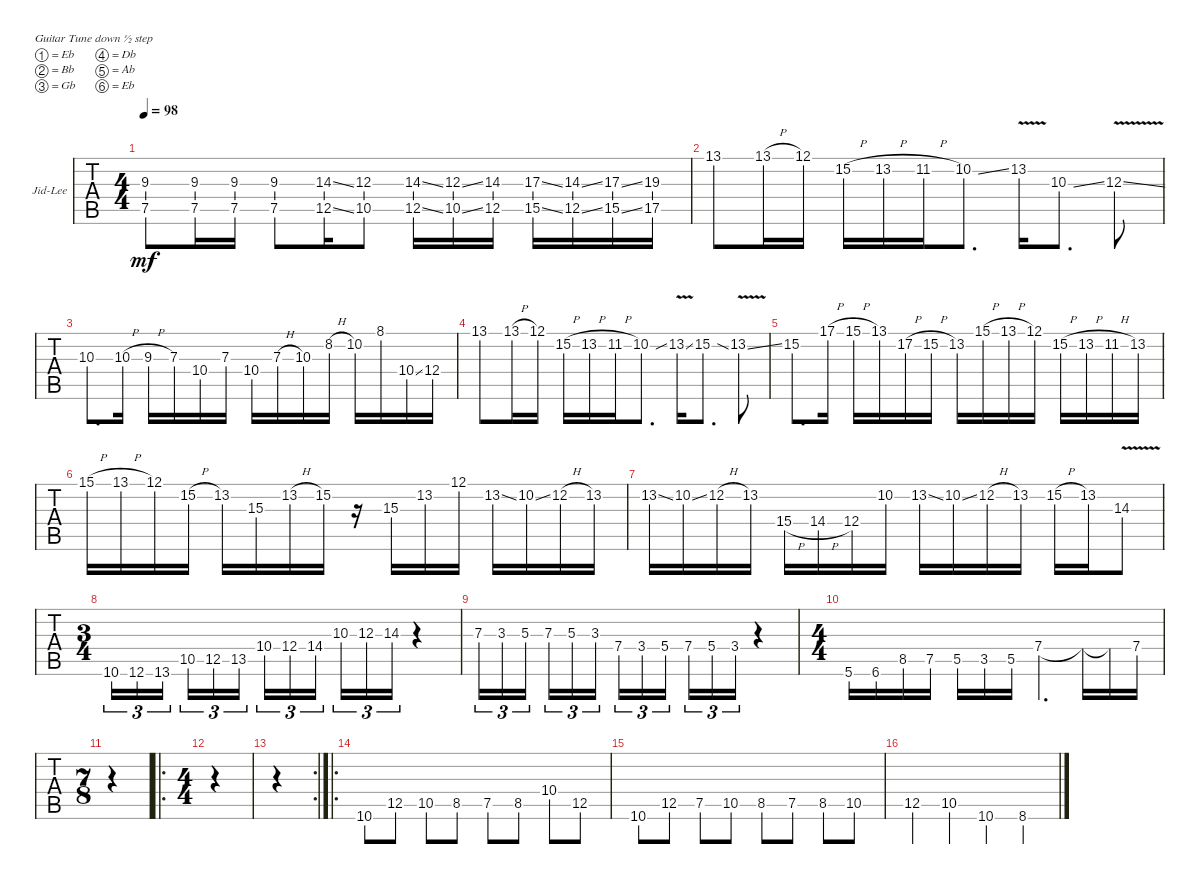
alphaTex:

\defaultSystemsLayout 4
\bracketExtendMode groupsimilarinstruments
\firstSystemTrackNameOrientation horizontal
\otherSystemsTrackNameOrientation horizontal
\track ("Jid-Lee" "Jid-Lee") {instrument distortionguitar}
\staff {tabs}
\tuning (Eb4 Bb3 Gb3 Db3 Ab2 Eb2)
\ts (4 4)
\tempo 98
\clef g2
\scale
0.333333
\ks c
(7.5 9.3).8{dy mf} (7.5 9.3).16 (7.5 9.3).16 (7.5 9.3).8 (12.5{ss} 14.3{ss}).16 (10.5 12.3).8 (12.5{ss} 14.3{ss}).16 (10.5{ss} 12.3{ss}).16 (12.5 14.3).16 (15.5{ss} 17.3{ss}).16 (12.5{ss} 14.3{ss}).16 (15.5{ss} 17.3{ss}).16 (17.5 19.3).16 |
\scale
0.333333 13.1.8 13.1{h}.16 12.1.16 15.2{h}.16 13.2{h}.16 11.2{h}.16 10.2{ss}.8{d} 13.2{v}.16 10.3{ss}.8{d} 12.3{v ss}.8 |
\scale
0.333333 10.3.8{d} 10.3{h}.16 9.3{h}.16 7.3.16 10.4.16 7.3.16 10.4.16 7.3{h}.16 10.3.16 8.2{h}.16 10.2.16 8.1.16 10.4{ss}.16 12.4.16 |
13.1.8 13.1{h}.16 12.1.16 15.2{h}.16 13.2{h}.16 11.2{h}.16 10.2{ss}.8{d} 13.2{v ss}.16 15.2{ss}.8{d} 13.2{v ss}.8 |
15.2.8{d} 17.1{h}.16 15.1{h}.16 13.1.16 17.2{h}.16 15.2{h}.16 13.2.16 15.1{h}.16 13.1{h}.16 12.1.16 15.2{h}.16 13.2{h}.16 11.2{h}.16 13.2.16 |
15.1{h}.16 13.1{h}.16 12.1.16 15.2{h}.16 13.2.16 15.3.16 13.2{h}.16 15.2.16 r.16 15.3.16 13.2.16 12.1.16 13.2{ss}.16 10.2{ss}.16 12.2{h}.16 13.2.16 |
13.2{ss}.16 10.2{ss}.16 12.2{h}.16 13.2.16 15.4{h}.16 14.4{h}.16 12.4.16 10.2.16 13.2{ss}.16 10.2{ss}.16 12.2{h}.16 13.2.16 15.2{h}.16 13.2.16 14.3{v}.8 |
\ts (3 4)
\scale
0.333333 10.6.16{tu (3 2)} 12.6.16{tu (3 2)} 13.6.16{tu (3 2)} 10.5.16{tu (3 2)} 12.5.16{tu (3 2)} 13.5.16{tu (3 2)} 10.4.16{tu (3 2)} 12.4.16{tu (3 2)} 14.4.16{tu (3 2)} 10.3.16{tu (3 2)} 12.3.16{tu (3 2)} 14.3.16{tu (3 2)} r.4 |
\scale
0.333333 7.3.16{tu (3 2)} 3.3.16{tu (3 2)} 5.3.16{tu (3 2)} 7.3.16{tu (3 2)} 5.3.16{tu (3 2)} 3.3.16{tu (3 2)} 7.4.16{tu (3 2)} 3.4.16{tu (3 2)} 5.4.16{tu (3 2)} 7.4.16{tu (3 2)} 5.4.16{tu (3 2)} 3.4.16{tu (3 2)} r.4 |
\ts (4 4)
\scale
0.333333 5.6.16 6.6.16 8.5.16 7.5.16 5.5.16 3.5.16 5.5.16 7.4.4{d} 7.4{t}.16 7.4{t}.16 7.4.16 |
\ts (7 8)
|
\ro
\ts (4 4)
\scale
0.333333 |
\rc 2
|
\ro
10.6.8 12.5.8 10.5.8 8.5.8 7.5.8 8.5.8 10.4.8 12.5.8 |
10.6.8 12.5.8 7.5.8 10.5.8 8.5.8 7.5.8 8.5.8 10.5.8 |
12.5.4 10.5.4 10.6.4 8.6.4
